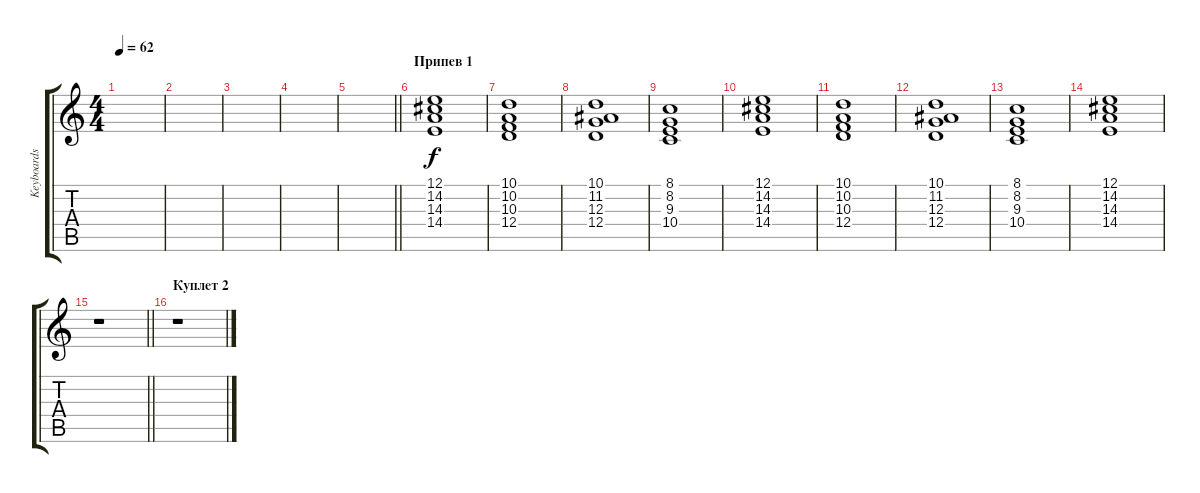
\track ("Keyboards # 2" "Keyboards ") {instrument synthstrings1}
\staff {score tabs}
\tuning (E4 B3 G3 D3 A2 E2) {hide}
\ts (4 4)
\tempo 62
\clef g2
\ks c
|
|
|
|
\barLineRight lightlight
|
\section ("" "Припев 1")
(12.1 14.2 14.3 14.4).1 |
(10.1 10.2 10.3 12.4).1 |
(10.1 11.2 12.3 12.4).1 |
(8.1 8.2 9.3 10.4).1 |
(12.1 14.2 14.3 14.4).1 |
(10.1 10.2 10.3 12.4).1 |
(10.1 11.2 12.3 12.4).1 |
(8.1 8.2 9.3 10.4).1 |
(12.1 14.2 14.3 14.4).1 |
\barLineRight lightlight
r.1 |
\section ("" "Куплет 2")
r.1
